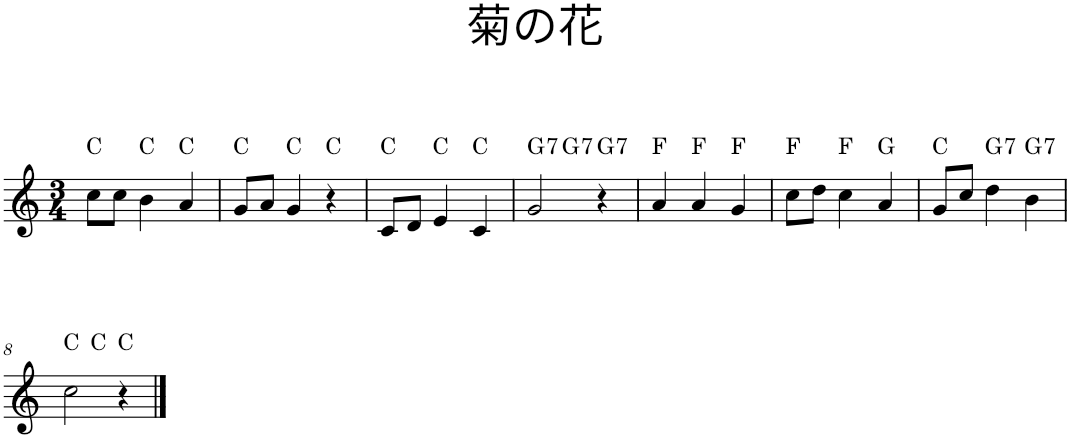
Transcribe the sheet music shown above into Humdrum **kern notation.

**kern	**harte
*part1	*part1
*staff1	*
*I"Piano	*
*I'Pno.	*
*clefG2	*
*k[]	*
*M3/4	*
=1	=1
8cc\L	C:maj
8cc\J	.
4b\	C:maj
4a/	C:maj
=2	=2
8g/L	C:maj
8a/J	.
4g/	C:maj
4r	C:maj
=3	=3
8c/L	C:maj
8d/J	.
4e/	C:maj
4c/	C:maj
=4	=4
!	!LO:H:kt=7
*^	*
2g/	4ryy	G:7
!	!	!LO:H:kt=7
.	2ryy	G:7
!	!	!LO:H:kt=7
4r	.	G:7
*v	*v	*
=5	=5
4a/	F:maj
4a/	F:maj
4g/	F:maj
=6	=6
8cc\L	F:maj
8dd\J	.
4cc\	F:maj
4a/	G:maj
=7	=7
8g/L	C:maj
8cc/J	.
!	!LO:H:kt=7
4dd\	G:7
!	!LO:H:kt=7
4b\	G:7
!!LO:LB:g=z
=8	=8
*^	*
2cc\	4ryy	C:maj
.	2ryy	C:maj
4r	.	C:maj
*v	*v	*
==	==
*-	*-
